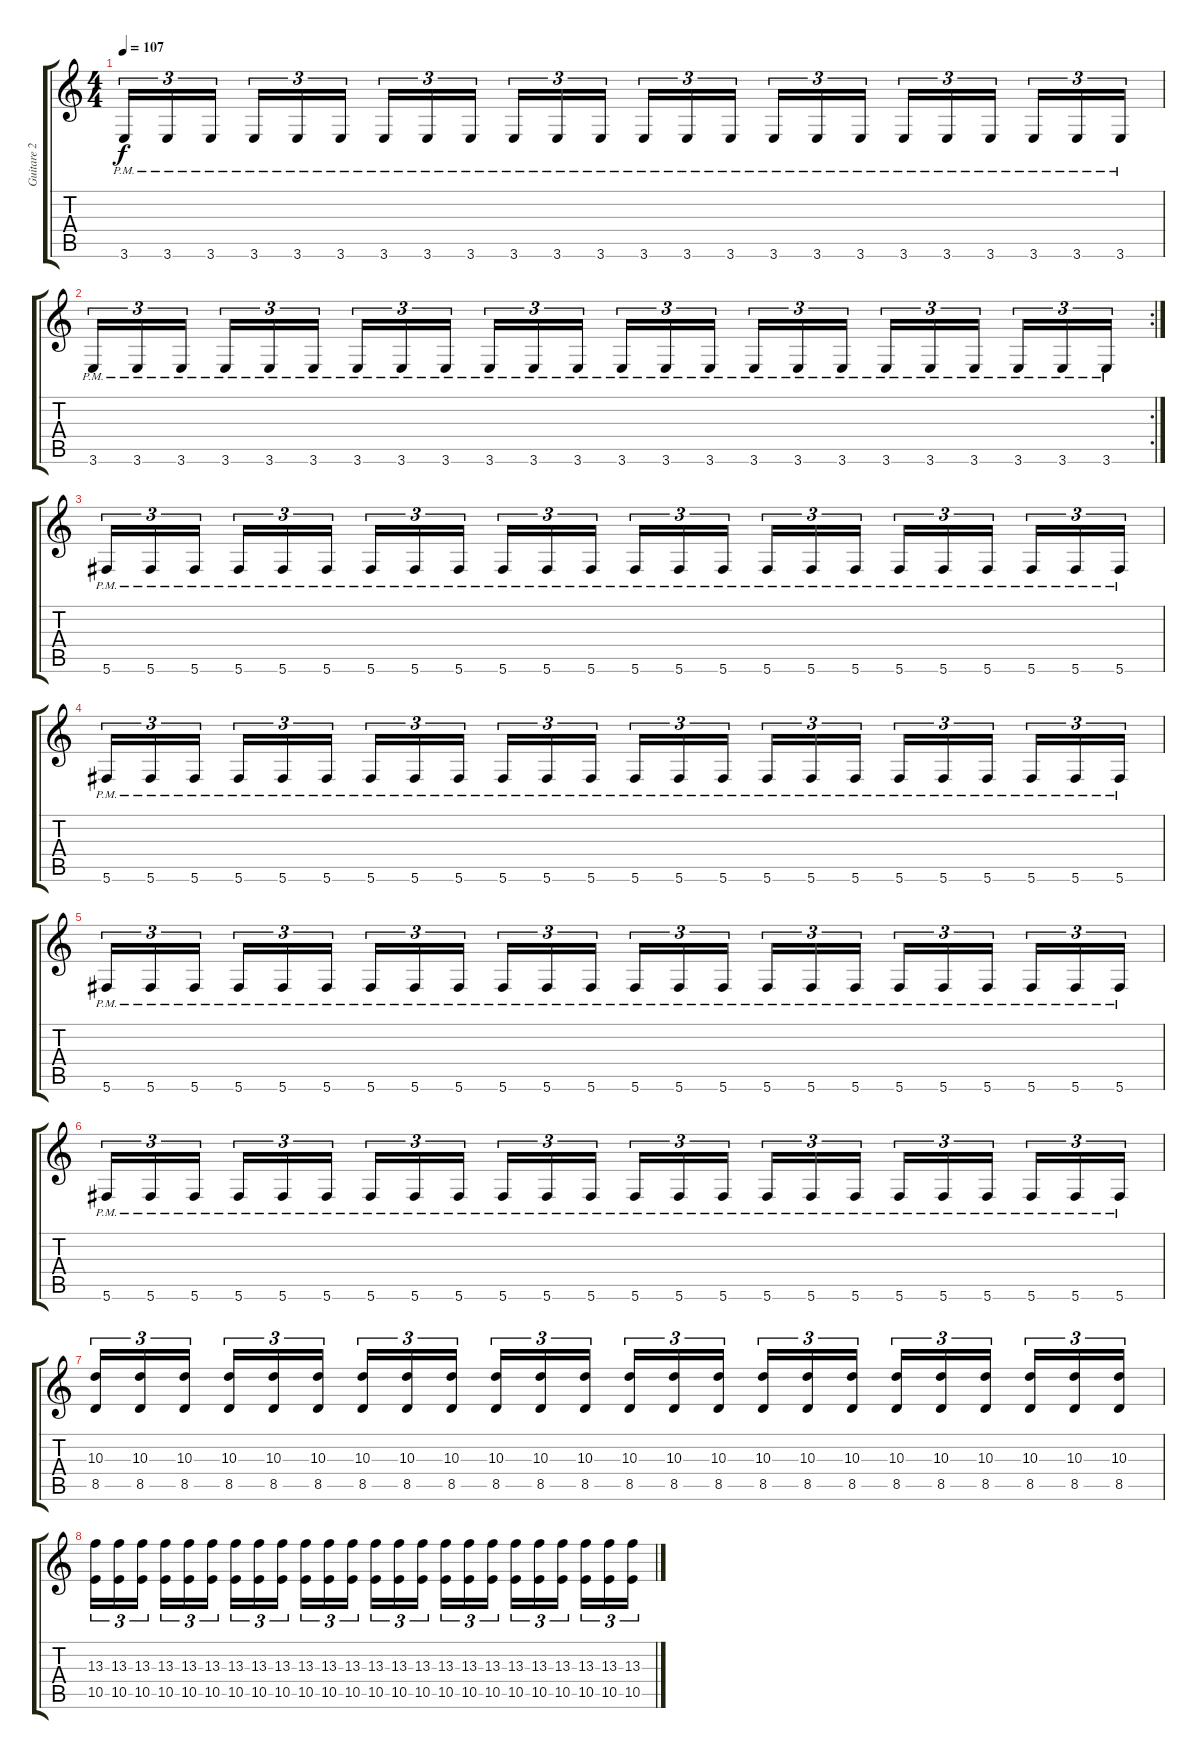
\track ("Guitare 2" "Guitare 2") {instrument distortionguitar}
\staff {score tabs}
\tuning (Db4 Ab3 E3 B2 Gb2 Db2) {hide}
\ts (4 4)
\tempo 107
\clef g2
\ks c
3.6{pm}.16{tu (3 2) dy f} 3.6{pm}.16{tu (3 2)} 3.6{pm}.16{tu (3 2) beam splitsecondary} 3.6{pm}.16{tu (3 2)} 3.6{pm}.16{tu (3 2)} 3.6{pm}.16{tu (3 2)} 3.6{pm}.16{tu (3 2)} 3.6{pm}.16{tu (3 2)} 3.6{pm}.16{tu (3 2) beam splitsecondary} 3.6{pm}.16{tu (3 2)} 3.6{pm}.16{tu (3 2)} 3.6{pm}.16{tu (3 2)} 3.6{pm}.16{tu (3 2)} 3.6{pm}.16{tu (3 2)} 3.6{pm}.16{tu (3 2) beam splitsecondary} 3.6{pm}.16{tu (3 2)} 3.6{pm}.16{tu (3 2)} 3.6{pm}.16{tu (3 2)} 3.6{pm}.16{tu (3 2)} 3.6{pm}.16{tu (3 2)} 3.6{pm}.16{tu (3 2) beam splitsecondary} 3.6{pm}.16{tu (3 2)} 3.6{pm}.16{tu (3 2)} 3.6{pm}.16{tu (3 2)} |
\rc 2
3.6{pm}.16{tu (3 2)} 3.6{pm}.16{tu (3 2)} 3.6{pm}.16{tu (3 2) beam splitsecondary} 3.6{pm}.16{tu (3 2)} 3.6{pm}.16{tu (3 2)} 3.6{pm}.16{tu (3 2)} 3.6{pm}.16{tu (3 2)} 3.6{pm}.16{tu (3 2)} 3.6{pm}.16{tu (3 2) beam splitsecondary} 3.6{pm}.16{tu (3 2)} 3.6{pm}.16{tu (3 2)} 3.6{pm}.16{tu (3 2)} 3.6{pm}.16{tu (3 2)} 3.6{pm}.16{tu (3 2)} 3.6{pm}.16{tu (3 2) beam splitsecondary} 3.6{pm}.16{tu (3 2)} 3.6{pm}.16{tu (3 2)} 3.6{pm}.16{tu (3 2)} 3.6{pm}.16{tu (3 2)} 3.6{pm}.16{tu (3 2)} 3.6{pm}.16{tu (3 2) beam splitsecondary} 3.6{pm}.16{tu (3 2)} 3.6{pm}.16{tu (3 2)} 3.6{pm}.16{tu (3 2)} |
5.6{pm}.16{tu (3 2)} 5.6{pm}.16{tu (3 2)} 5.6{pm}.16{tu (3 2) beam splitsecondary} 5.6{pm}.16{tu (3 2)} 5.6{pm}.16{tu (3 2)} 5.6{pm}.16{tu (3 2)} 5.6{pm}.16{tu (3 2)} 5.6{pm}.16{tu (3 2)} 5.6{pm}.16{tu (3 2) beam splitsecondary} 5.6{pm}.16{tu (3 2)} 5.6{pm}.16{tu (3 2)} 5.6{pm}.16{tu (3 2)} 5.6{pm}.16{tu (3 2)} 5.6{pm}.16{tu (3 2)} 5.6{pm}.16{tu (3 2) beam splitsecondary} 5.6{pm}.16{tu (3 2)} 5.6{pm}.16{tu (3 2)} 5.6{pm}.16{tu (3 2)} 5.6{pm}.16{tu (3 2)} 5.6{pm}.16{tu (3 2)} 5.6{pm}.16{tu (3 2) beam splitsecondary} 5.6{pm}.16{tu (3 2)} 5.6{pm}.16{tu (3 2)} 5.6{pm}.16{tu (3 2)} |
5.6{pm}.16{tu (3 2)} 5.6{pm}.16{tu (3 2)} 5.6{pm}.16{tu (3 2) beam splitsecondary} 5.6{pm}.16{tu (3 2)} 5.6{pm}.16{tu (3 2)} 5.6{pm}.16{tu (3 2)} 5.6{pm}.16{tu (3 2)} 5.6{pm}.16{tu (3 2)} 5.6{pm}.16{tu (3 2) beam splitsecondary} 5.6{pm}.16{tu (3 2)} 5.6{pm}.16{tu (3 2)} 5.6{pm}.16{tu (3 2)} 5.6{pm}.16{tu (3 2)} 5.6{pm}.16{tu (3 2)} 5.6{pm}.16{tu (3 2) beam splitsecondary} 5.6{pm}.16{tu (3 2)} 5.6{pm}.16{tu (3 2)} 5.6{pm}.16{tu (3 2)} 5.6{pm}.16{tu (3 2)} 5.6{pm}.16{tu (3 2)} 5.6{pm}.16{tu (3 2) beam splitsecondary} 5.6{pm}.16{tu (3 2)} 5.6{pm}.16{tu (3 2)} 5.6{pm}.16{tu (3 2)} |
5.6{pm}.16{tu (3 2)} 5.6{pm}.16{tu (3 2)} 5.6{pm}.16{tu (3 2) beam splitsecondary} 5.6{pm}.16{tu (3 2)} 5.6{pm}.16{tu (3 2)} 5.6{pm}.16{tu (3 2)} 5.6{pm}.16{tu (3 2)} 5.6{pm}.16{tu (3 2)} 5.6{pm}.16{tu (3 2) beam splitsecondary} 5.6{pm}.16{tu (3 2)} 5.6{pm}.16{tu (3 2)} 5.6{pm}.16{tu (3 2)} 5.6{pm}.16{tu (3 2)} 5.6{pm}.16{tu (3 2)} 5.6{pm}.16{tu (3 2) beam splitsecondary} 5.6{pm}.16{tu (3 2)} 5.6{pm}.16{tu (3 2)} 5.6{pm}.16{tu (3 2)} 5.6{pm}.16{tu (3 2)} 5.6{pm}.16{tu (3 2)} 5.6{pm}.16{tu (3 2) beam splitsecondary} 5.6{pm}.16{tu (3 2)} 5.6{pm}.16{tu (3 2)} 5.6{pm}.16{tu (3 2)} |
5.6{pm}.16{tu (3 2)} 5.6{pm}.16{tu (3 2)} 5.6{pm}.16{tu (3 2) beam splitsecondary} 5.6{pm}.16{tu (3 2)} 5.6{pm}.16{tu (3 2)} 5.6{pm}.16{tu (3 2)} 5.6{pm}.16{tu (3 2)} 5.6{pm}.16{tu (3 2)} 5.6{pm}.16{tu (3 2) beam splitsecondary} 5.6{pm}.16{tu (3 2)} 5.6{pm}.16{tu (3 2)} 5.6{pm}.16{tu (3 2)} 5.6{pm}.16{tu (3 2)} 5.6{pm}.16{tu (3 2)} 5.6{pm}.16{tu (3 2) beam splitsecondary} 5.6{pm}.16{tu (3 2)} 5.6{pm}.16{tu (3 2)} 5.6{pm}.16{tu (3 2)} 5.6{pm}.16{tu (3 2)} 5.6{pm}.16{tu (3 2)} 5.6{pm}.16{tu (3 2) beam splitsecondary} 5.6{pm}.16{tu (3 2)} 5.6{pm}.16{tu (3 2)} 5.6{pm}.16{tu (3 2)} |
(10.3 8.5).16{tu (3 2)} (10.3 8.5).16{tu (3 2)} (10.3 8.5).16{tu (3 2) beam splitsecondary} (10.3 8.5).16{tu (3 2)} (10.3 8.5).16{tu (3 2)} (10.3 8.5).16{tu (3 2)} (10.3 8.5).16{tu (3 2)} (10.3 8.5).16{tu (3 2)} (10.3 8.5).16{tu (3 2) beam splitsecondary} (10.3 8.5).16{tu (3 2)} (10.3 8.5).16{tu (3 2)} (10.3 8.5).16{tu (3 2)} (10.3 8.5).16{tu (3 2)} (10.3 8.5).16{tu (3 2)} (10.3 8.5).16{tu (3 2) beam splitsecondary} (10.3 8.5).16{tu (3 2)} (10.3 8.5).16{tu (3 2)} (10.3 8.5).16{tu (3 2)} (10.3 8.5).16{tu (3 2)} (10.3 8.5).16{tu (3 2)} (10.3 8.5).16{tu (3 2) beam splitsecondary} (10.3 8.5).16{tu (3 2)} (10.3 8.5).16{tu (3 2)} (10.3 8.5).16{tu (3 2)} |
(13.3 10.5).16{tu (3 2)} (13.3 10.5).16{tu (3 2)} (13.3 10.5).16{tu (3 2) beam splitsecondary} (13.3 10.5).16{tu (3 2)} (13.3 10.5).16{tu (3 2)} (13.3 10.5).16{tu (3 2)} (13.3 10.5).16{tu (3 2)} (13.3 10.5).16{tu (3 2)} (13.3 10.5).16{tu (3 2) beam splitsecondary} (13.3 10.5).16{tu (3 2)} (13.3 10.5).16{tu (3 2)} (13.3 10.5).16{tu (3 2)} (13.3 10.5).16{tu (3 2)} (13.3 10.5).16{tu (3 2)} (13.3 10.5).16{tu (3 2) beam splitsecondary} (13.3 10.5).16{tu (3 2)} (13.3 10.5).16{tu (3 2)} (13.3 10.5).16{tu (3 2)} (13.3 10.5).16{tu (3 2)} (13.3 10.5).16{tu (3 2)} (13.3 10.5).16{tu (3 2) beam splitsecondary} (13.3 10.5).16{tu (3 2)} (13.3 10.5).16{tu (3 2)} (13.3 10.5).16{tu (3 2)}
